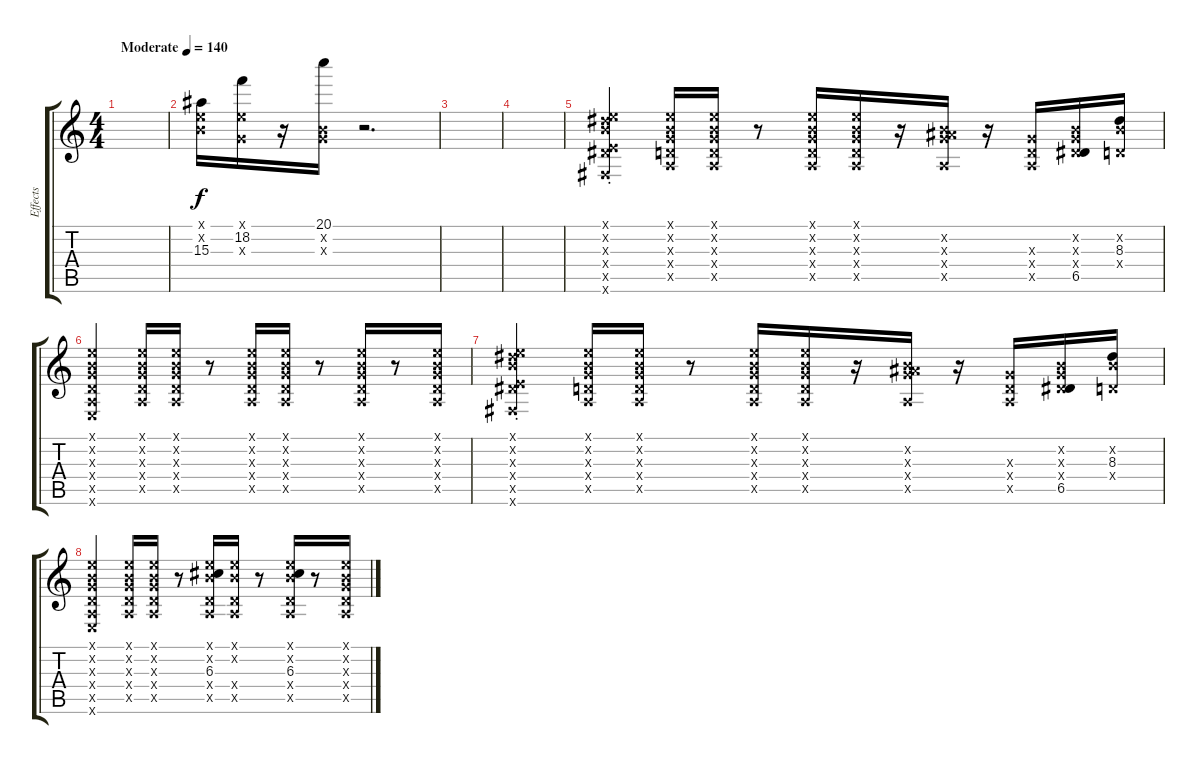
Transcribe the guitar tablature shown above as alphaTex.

\track ("Effects" "Effects") {instrument guitarharmonics}
\staff {score tabs}
\tuning (E4 B3 G3 D3 A2 E2) {hide}
\ts (4 4)
\tempo (140 "Moderate")
\clef g2
\ks c
|
(0.1{x} 0.2{x} 15.3).16 (0.1{x} 18.2 0.3{x}).16 r.16 (20.1 0.2{x} 0.3{x}).16 r.2{d} |
|
|
(0.1{x} 0.2{x} 8.3{x} 2.4{x} 6.5{x} 2.6{st x}).4 (0.1{x} 0.2{x} 0.3{x} 0.4{x} 0.5{x}).16 (0.1{x} 0.2{x} 0.3{x} 0.4{x} 0.5{x}).16 r.8 (0.1{x} 0.2{x} 0.3{x} 0.4{x} 0.5{x}).16 (0.1{x} 0.2{x} 0.3{x} 0.4{x} 0.5{x}).16 r.16 (0.2{x} 0.3{x} 8.4{x} 0.5{x}).16 r.16 (0.3{x} 0.4{x} 0.5{x}).16 (0.2{x} 0.3{x} 0.4{x} 6.5).16 (0.2{x} 8.3 0.4{x}).16 |
(0.1{x} 0.2{x} 0.3{x} 0.4{x} 0.5{x} 0.6{x}).4 (0.1{x} 0.2{x} 0.3{x} 0.4{x} 0.5{x}).16 (0.1{x} 0.2{x} 0.3{x} 0.4{x} 0.5{x}).16 r.8 (0.1{x} 0.2{x} 0.3{x} 0.4{x} 0.5{x}).16 (0.1{x} 0.2{x} 0.3{x} 0.4{x} 0.5{x}).16 r.8 (0.1{x} 0.2{x} 0.3{x} 0.4{x} 0.5{x}).16 r.8 (0.1{x} 0.2{x} 0.3{x} 0.4{x} 0.5{x}).16 |
(0.1{x} 0.2{x} 8.3{x} 2.4{x} 6.5{x} 2.6{st x}).4 (0.1{x} 0.2{x} 0.3{x} 0.4{x} 0.5{x}).16 (0.1{x} 0.2{x} 0.3{x} 0.4{x} 0.5{x}).16 r.8 (0.1{x} 0.2{x} 0.3{x} 0.4{x} 0.5{x}).16 (0.1{x} 0.2{x} 0.3{x} 0.4{x} 0.5{x}).16 r.16 (0.2{x} 0.3{x} 8.4{x} 0.5{x}).16 r.16 (0.3{x} 0.4{x} 0.5{x}).16 (0.2{x} 0.3{x} 0.4{x} 6.5).16 (0.2{x} 8.3 0.4{x}).16 |
(0.1{x} 0.2{x} 0.3{x} 0.4{x} 0.5{x} 0.6{x}).4 (0.1{x} 0.2{x} 0.3{x} 0.4{x} 0.5{x}).16 (0.1{x} 0.2{x} 0.3{x} 0.4{x} 0.5{x}).16 r.8 (0.1{x} 0.2{x} 6.3 0.4{x} 0.5{x}).16 (0.1{x} 0.2{x} 0.4{x} 0.5{x}).16 r.8 (0.1{x} 0.2{x} 6.3 0.4{x} 0.5{x}).16 r.8 (0.1{x} 0.2{x} 0.3{x} 0.4{x} 0.5{x}).16
